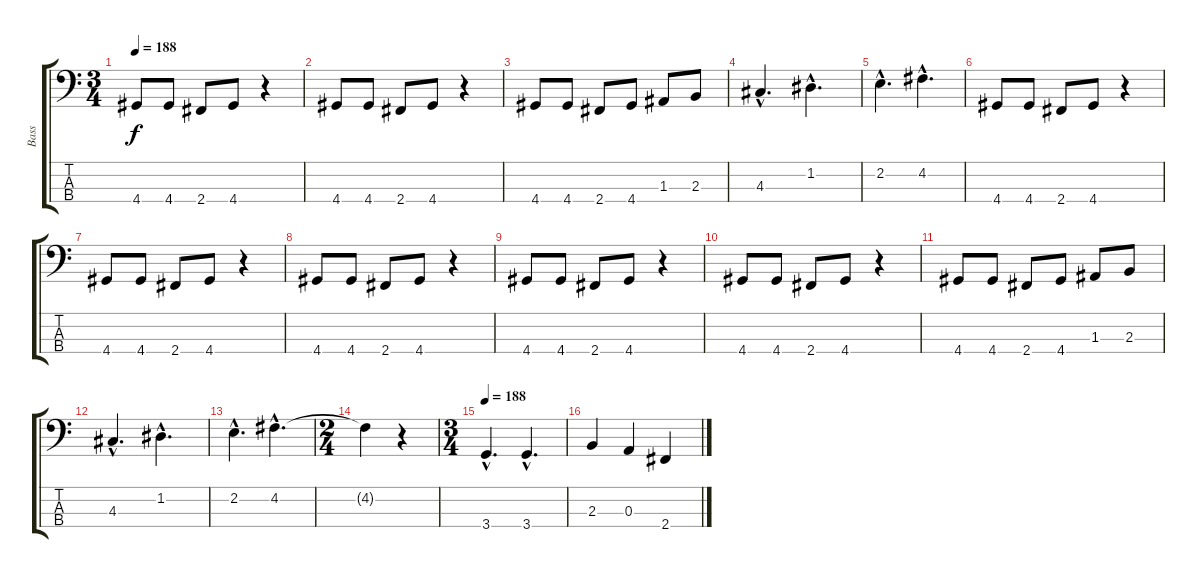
\track ("Bass" "Bass") {instrument electricbassfinger}
\staff {score tabs}
\tuning (G2 D2 A1 E1) {hide}
\ts (3 4)
\tempo 188
\clef f4
\ks c
4.4.8{dy f} 4.4.8 2.4.8 4.4.8 r.4 |
4.4.8 4.4.8 2.4.8 4.4.8 r.4 |
4.4.8 4.4.8 2.4.8 4.4.8 1.3.8 2.3.8 |
4.3{hac}.4{d} 1.2{hac}.4{d} |
2.2{hac}.4{d} 4.2{hac}.4{d} |
4.4.8 4.4.8 2.4.8 4.4.8 r.4 |
4.4.8 4.4.8 2.4.8 4.4.8 r.4 |
4.4.8 4.4.8 2.4.8 4.4.8 r.4 |
4.4.8 4.4.8 2.4.8 4.4.8 r.4 |
4.4.8 4.4.8 2.4.8 4.4.8 r.4 |
4.4.8 4.4.8 2.4.8 4.4.8 1.3.8 2.3.8 |
4.3{hac}.4{d} 1.2{hac}.4{d} |
2.2{hac}.4{d} 4.2{hac}.4{d} |
\ts (2 4)
4.2{t}.4 r.4 |
\ts (3 4)
\tempo 188
3.4{hac}.4{d} 3.4{hac}.4{d} |
2.3.4 0.3.4 2.4.4
